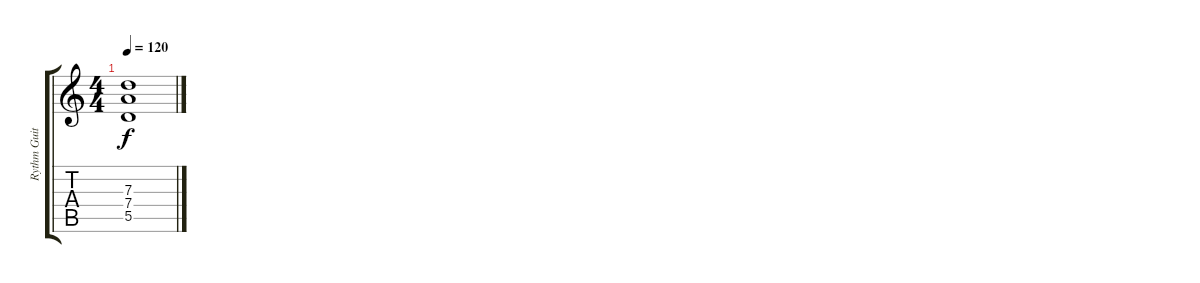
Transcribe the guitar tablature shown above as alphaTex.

\track ("Rythm Guitar Distortion" "Rythm Guit") {instrument overdrivenguitar}
\staff {score tabs}
\tuning (E4 B3 G3 D3 A2 E2) {hide}
\ts (4 4)
\tempo 120
\clef g2
\ks c
(7.3 7.4 5.5).1{dy f}
